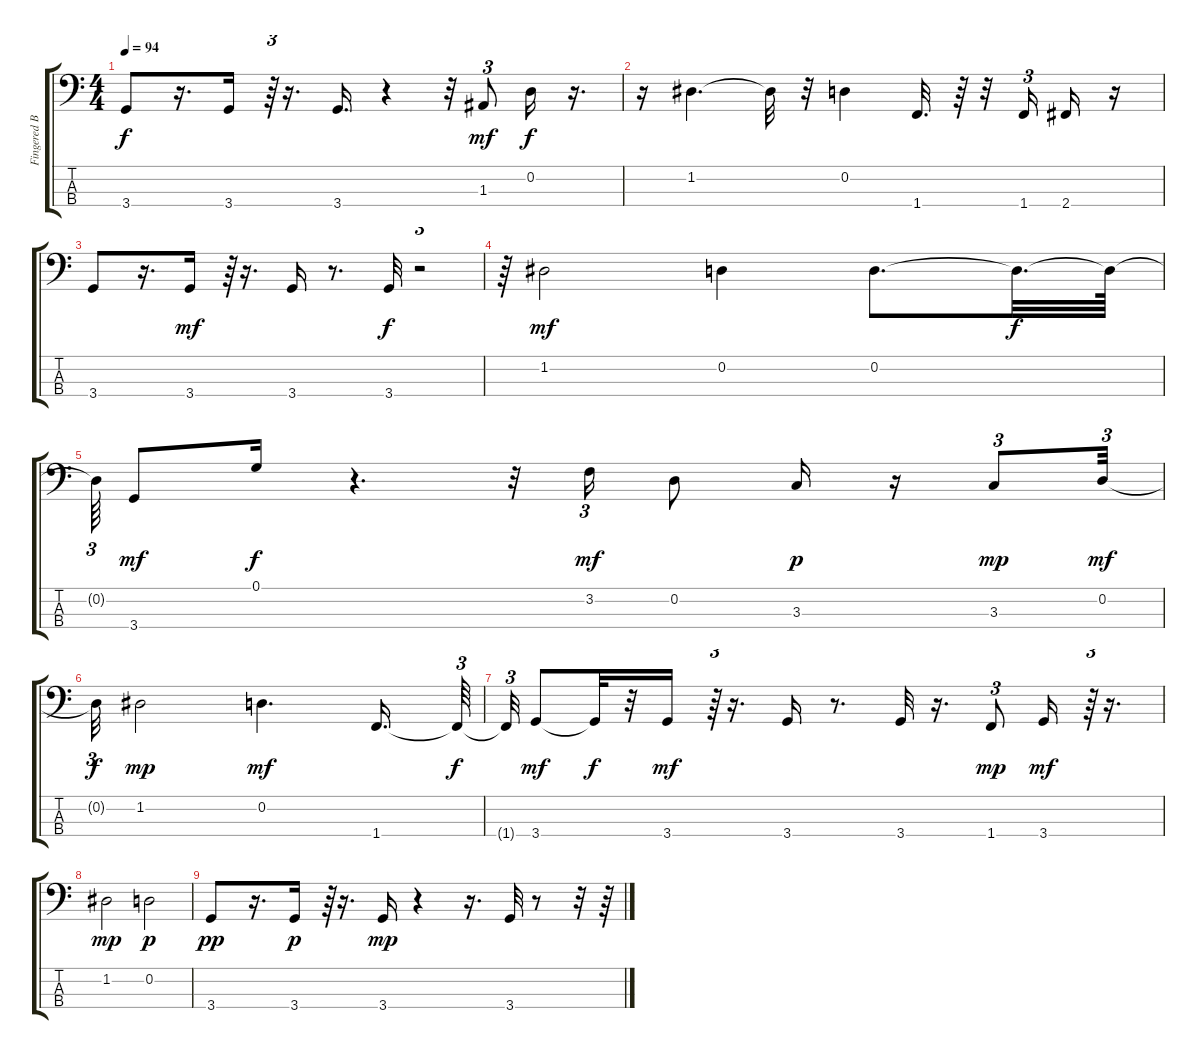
\track ("Fingered Bass" "Fingered B") {instrument electricbassfinger}
\staff {score tabs}
\tuning (G2 D2 A1 E1) {hide}
\ts (4 4)
\tempo 94
\clef f4
\ks c
3.4.8{dy f} r.16{d} 3.4.16 r.64{tu (3 2)} r.16{d} 3.4.16{d} r.4 r.32 1.3.8{tu (3 2) dy mf} 0.2.16{dy f} r.16{d} |
r.16 1.2.4{d} 1.2{t}.32 r.32 0.2.4 1.4.32{d} r.64 r.32 1.4.16{tu (3 2)} 2.4.16 r.16 |
3.4.8 r.16{d} 3.4.16{dy mf} r.64{tu (3 2)} r.16{d} 3.4.16 r.8{d} 3.4.32{dy f} r.2{tu (3 2)} |
r.64{tu (3 2)} 1.2.2{dy mf} 0.2.4 0.2.8{d} 0.2{t}.32{d dy f} 0.2{t}.64 |
0.2{t}.64{tu (3 2)} 3.4.8{dy mf} 0.1.16{dy f} r.4{d} r.32 3.2.16{tu (3 2) dy mf} 0.2.8 3.3.16{dy p} r.16 3.3.8{tu (3 2) dy mp} 0.2.32{tu (3 2) dy mf} |
0.2{t}.32{tu (3 2) dy f} 1.2.2{dy mp} 0.2.4{d dy mf} 1.4.16{d} 1.4{t}.64{tu (3 2) dy f} |
1.4{t}.32{tu (3 2)} 3.4.8{dy mf} 3.4{t}.32{dy f} r.32 3.4.16{dy mf} r.64{tu (3 2)} r.16{d} 3.4.16 r.8{d} 3.4.32 r.16{d} 1.4.8{tu (3 2) dy mp} 3.4.16{dy mf} r.64{tu (3 2)} r.16{d} |
1.2.2{dy mp} 0.2.2{dy p} |
3.4.8{dy pp} r.16{d} 3.4.16{dy p} r.64{tu (3 2)} r.16{d} 3.4.16{dy mp} r.4 r.16{d} 3.4.32 r.8 r.32 r.64
